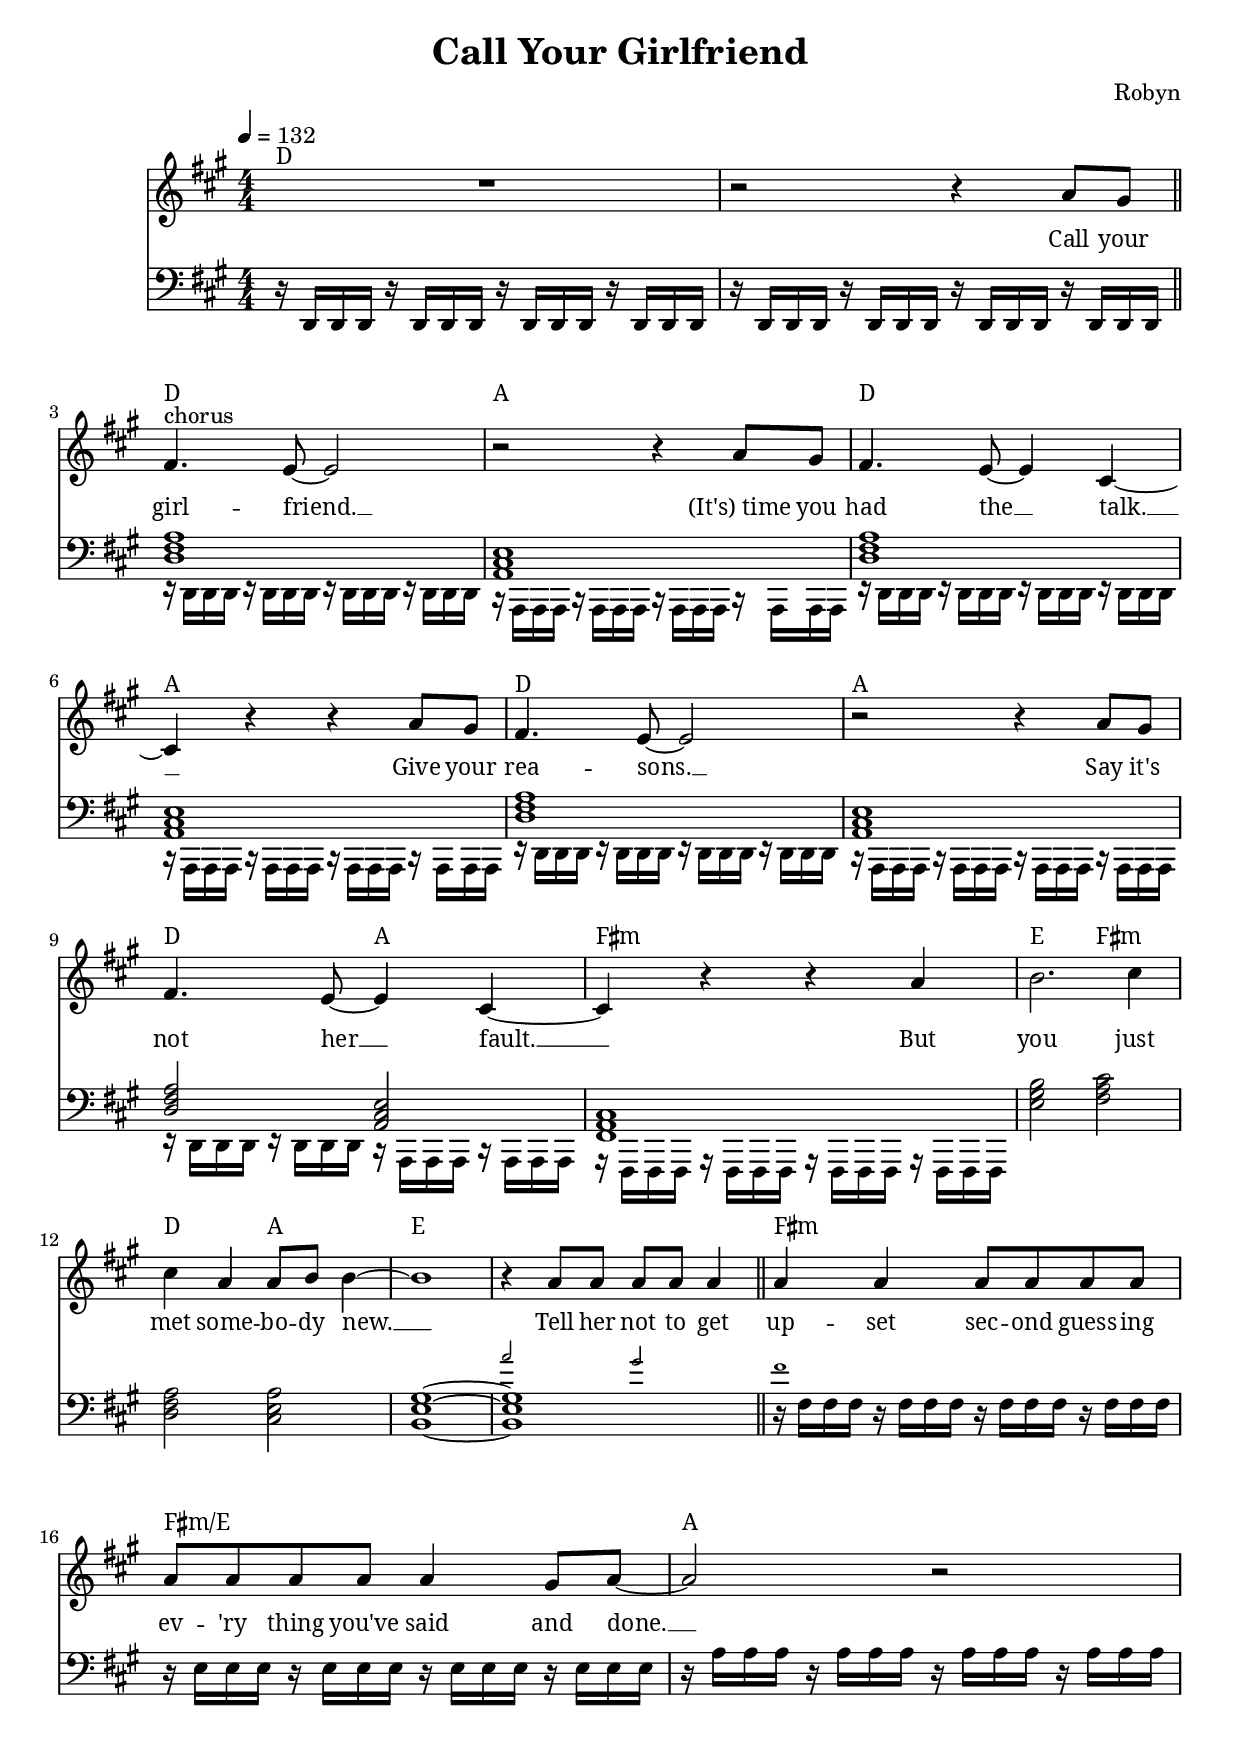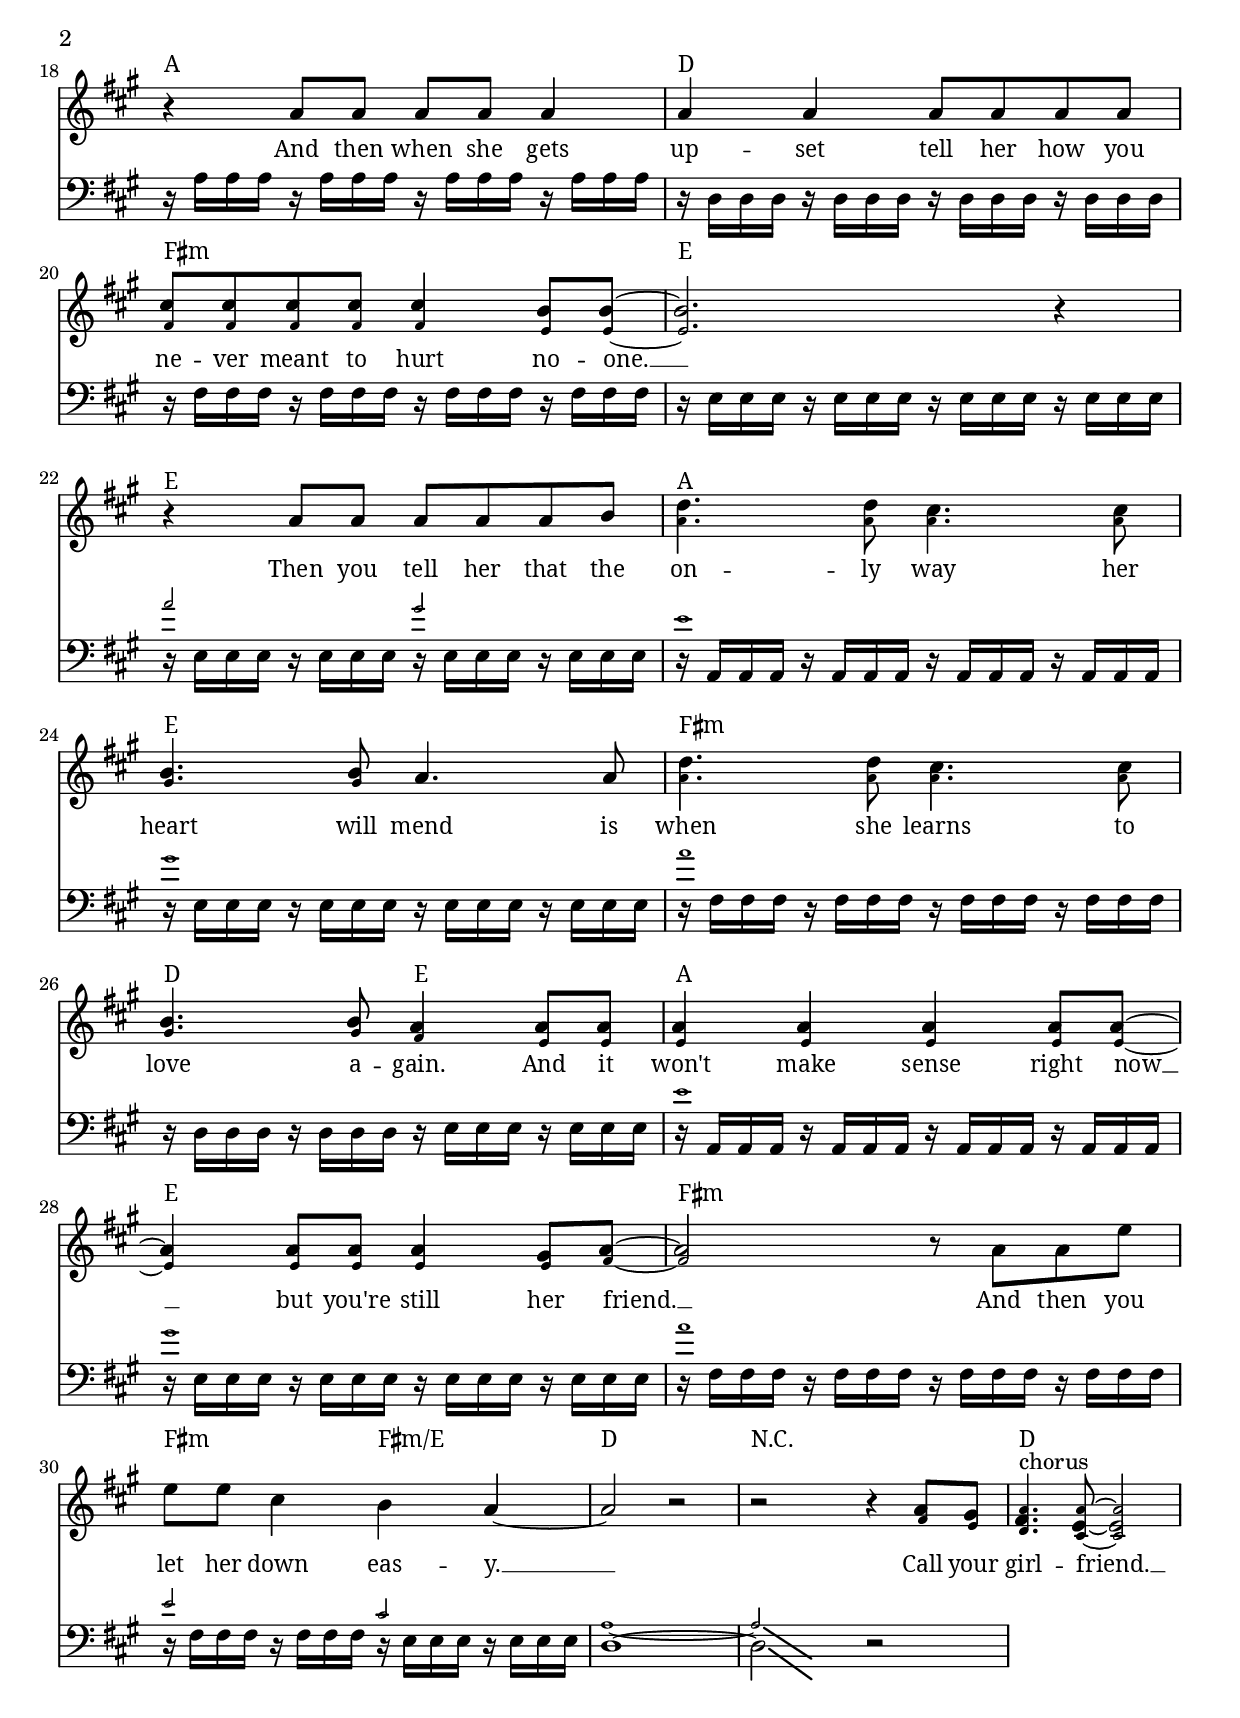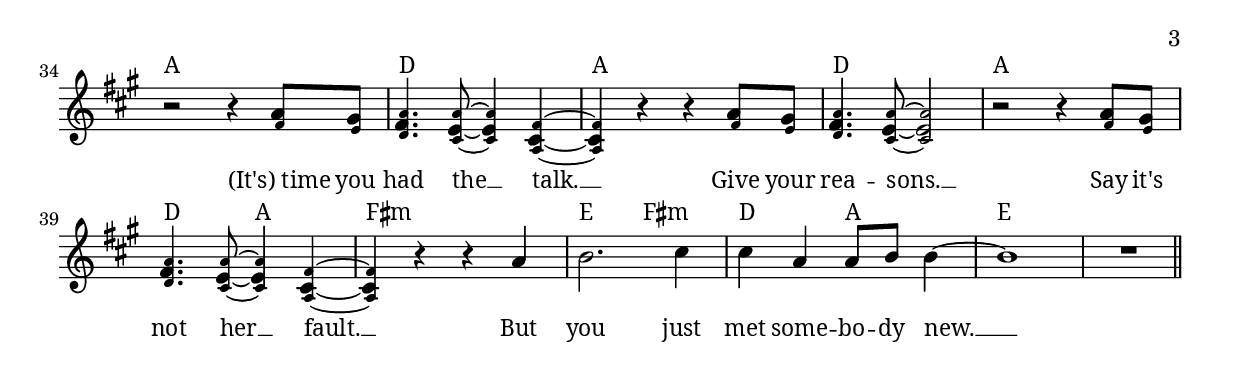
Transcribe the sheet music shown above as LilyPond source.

\version "2.20.0"
\language "english"

\header {
  title = "Call Your Girlfriend"
  composer = "Robyn"
}

global = {
  \key fs \minor
  \set Staff.printKeyCancellation = ##f
  \numericTimeSignature
  \compressFullBarRests
  \omit Voice.StringNumber
  \override TupletBracket #'bracket-visibility = #'if-no-beam
  \override MultiMeasureRest.expand-limit = #3
  \override Score.ChordName.font-name = #"Noto Serif"
  \override Score.ChordName.font-size = #0
  \override Score.LyricText.font-name = #"Noto Serif"
  \override Score.LyricText.font-size = #0
  \tempo 4 = 132
}


accompaniment = \relative c {
  \clef bass
  % intro
  \repeat unfold 8 { r16 d, d d } |

  % chorus 1
  \repeat unfold 3 {
    <<
      { <d' fs a>1 | <a cs e> | } \\
      {
        \repeat unfold 4 { r16 d, d d } |
        \repeat unfold 4 { r16 a a a } |
      }
    >>
  }

  <<
    { <d' fs a>2 <a cs e> | <fs a cs>1 | } \\
    {
      \repeat unfold 2 { r16 d d d } \repeat unfold 2 { r16 a a a } |
      \repeat unfold 4 { r16 fs fs fs } |
    }
  >>

  <e'' gs b>2 <fs a cs> | <d fs a> <cs e a> |
  <<
    { <b e gs>1 ~ | q | \repeat unfold 4 { r16 fs' fs fs } }
    \new CueVoice {
      s1 |
      \stemUp a'2 gs2 | fs1 |
    }
  >> |



  \repeat unfold 4 { r16 e, e e } |
  \repeat unfold 8 { r16 a a a } |

  \repeat unfold 4 { r16 d, d d } |
  \repeat unfold 4 { r16 fs fs fs } |
  \repeat unfold 4 { r16 e e e } |
  <<
    {
      \repeat unfold 4 { r16 e e e } | \repeat unfold 4 { r16 a, a a } |
      \repeat unfold 4 { r16 e' e e } | \repeat unfold 4 { r16 fs fs fs } |
    }
    \new CueVoice {
      \stemUp a'2 gs2 | e1 | gs1 | a1 |
    }
  >> |

  \repeat unfold 2 { r16 d,, d d } \repeat unfold 2 { r16 e e  e } |

  <<
    {
      \repeat unfold 4 { r16 a, a a } |
      \repeat unfold 4 { r16 e' e e } |
      \repeat unfold 4 { r16 fs fs fs } |
      \repeat unfold 2 { r16 fs fs fs } \repeat unfold 2 { r16 e e e } |
      \stemDown d1 ~ | d2\glissando \cadenzaOn \hideNotes d,4 \unHideNotes \cadenzaOff r2 |
    }
    \new CueVoice {
      \stemUp e''1 | gs1 | a1 | e2 cs | a1 ~ | a2\glissando \cadenzaOn \hideNotes a,4 \unHideNotes \cadenzaOff s2 |
    }
  >>




}

vocalMelody = \relative c'' {
  R1 |
  r2 r4 a8 gs |

  \bar "||"

  fs4.^"chorus" e8 ~ e2 | r2 r4 a8 gs |
  fs4. e8 ~ e4 cs ~ | cs4 r4 r4 a'8 gs |
  fs4. e8 ~ e2 | r2 r4 a8 gs |
  fs4. e8 ~ e4 cs ~ | cs4 r4 r4 a' |

  b2. cs4 | cs a a8 b b4 ~ |
  b1 | r4 a8 a a a a4 | \bar "||"

  a4 a a8 a a a | a a a a a4 gs8 a ~ | a2 r2 | r4 a8 a a a a4 |
  a4 a a8 a a a | <\tweak font-size #-3 fs cs'> q q q q4 <\tweak font-size #-3 e b'>8 q ~ | q2. r4 | r4 a8 a a a a b |

  % pre-chorus
  <\tweak font-size #-3 a d>4. q8 <\tweak font-size #-3 a cs>4. q8 |
  <\tweak font-size #-3 gs b>4. q8 a4. a8 |
  <\tweak font-size #-3 a d>4. q8 <\tweak font-size #-3 a cs>4. q8 |
  <\tweak font-size #-3 gs b>4. q8 <\tweak font-size #-3 fs a>4 <\tweak font-size #-3 e a>8 q |

  q4 q q q8 q ~ | q4 q8 q q4 <\tweak font-size #-3 e gs>8 <\tweak font-size #-3 fs a> ~ | q2 r8 a8 a e' |
  e8 e cs4 b4 a4 ~ | a2 r2 | r2 \hideNotes r4 \unHideNotes r4 <\tweak font-size #-3 fs a>8 <\tweak font-size #-3 e gs> |

  <\tweak font-size #-3 d fs \tweak font-size #-3 a>4.^"chorus" <\tweak font-size #-3 cs e \tweak font-size #-3 a>8 ~ q2 |
  r2 r4 <\tweak font-size #-3 fs a>8 <\tweak font-size #-3 e gs> |
  <\tweak font-size #-3 d fs \tweak font-size #-3 a>4. <\tweak font-size #-3 cs e \tweak font-size #-3 a>8 ~ q4 <\tweak font-size #-3 a cs \tweak font-size #-3 fs> ~ |
  q4 r4 r4 <\tweak font-size #-3 fs' a>8 <\tweak font-size #-3 e gs> |
  <\tweak font-size #-3 d fs \tweak font-size #-3 a>4. <\tweak font-size #-3 cs e \tweak font-size #-3 a >8 ~ q2 |
  r2 r4 <\tweak font-size #-3 fs a>8 <\tweak font-size #-3 e gs> |
  <\tweak font-size #-3 d fs \tweak font-size #-3 a>4. <\tweak font-size #-3 cs e \tweak font-size #-3 a>8 ~ q4 <\tweak font-size #-3 a cs \tweak font-size #-3 fs> ~ |
  q4 r4 r4 a' |

  b2. cs4 | cs a a8 b b4 ~ |
  b1 | R1 | \bar "||"
}

allTheLyrics = \lyricmode {
  % chorus
  Call your girl -- friend. __
  "(It's) time" you had the __ talk. __
  Give your rea -- sons. __
  Say it's not her __ fault. __
  But you just met some -- bo -- dy new. __

  % verse 1
  Tell her not to get up -- set sec -- ond guess -- ing ev -- 'ry thing you've said and done. __
  And then when she gets up -- set tell her how you ne -- ver meant to hurt no -- one. __

  Then you tell her that the

  % pre-chorus
  on -- ly way her heart will mend
  is when she learns to love a -- gain.
  And it won't make sense right now __ but you're still her friend. __
  And then you let her down eas -- y. __

  % chorus 2
  Call your girl -- friend. __
  "(It's) time" you had the __ talk. __
  Give your rea -- sons. __
  Say it's not her __ fault. __
  But you just met some -- bo -- dy new. __




}

accompanimentStaff = \new Staff \with { midiInstrument = "electric piano 2" midiMaximumVolume = #0.6 }{ \global \accompaniment }


vox = \new Staff \with { midiInstrument = "voice oohs" midiMinimumVolume = #0.7 } {
  <<
    \new Voice = "vocalMelody" { \clef treble \global \vocalMelody }
  >>
}

demLyrics = \new Lyrics \lyricsto "vocalMelody" {
  <<
    \new Lyrics {
      \set associatedVoice = "vocalMelody"
      \allTheLyrics
    }
  >>
}


chordExceptionMusic = {
  <c e g b d'>1-\markup { "maj9" }
  <c e g b fs'>1-\markup { "maj7" \sharp "11" }
  <c ef f g bf>1-\markup { "m7sus4" }
  <c ef gf bff>1-\markup { "°7" }
  <c ef gf bf>1-\markup { \super { "ø7" } }
  <c e g d'>1-\markup { "add9" }
  <c ef g d'>1-\markup { "m(add9)" }
  <c e fs as>1-\markup { \super { \sharp "11" \sharp "13" } }
  <c g>1-\markup { "5" }
  <c e g bf>1-\markup { "7" }
  <c e g b>1-\markup { "maj7" }
  <c ef g bf>1-\markup { "m7" }
  <c f g>1-\markup { "sus4" }
  <c d g>1-\markup { "sus2" }
  <c e g bf df'>1-\markup { "7" \super { \flat "9" } }
  <c e g f'>1-\markup { "add11" }
}

chordExceptions = #(append
  (sequential-music-to-chord-exceptions chordExceptionMusic #t)
  ignatzekExceptions
)

chordValues = \chordmode {
  \global
  \powerChords
  \set chordNameExceptions = #chordExceptions
  \set majorSevenSymbol = \markup "maj7"

  d1 | q |

  % chorus
  \repeat unfold 3 { d1 | a | }
  d2 a | fs1:m |

  e2 fs:m | d a | e1 | q |

  % verse
  fs1:m | fs:m/e | a | a |
  d | fs:m | e | e |

  % pre-chorus
  a | e | fs:m | d2 e |
  a1 | e | fs:m | q2 fs:m/e |
  d1 |
  r1 r4 | % because of the cadenza above...

  % chorus
  \repeat unfold 3 { d1 | a | }
  d2 a | fs1:m |

  e2 fs:m | d a | e1 | q |

}

chordNames = \new ChordNames {
  \set chordChanges = ##t
  \set chordNameExceptions = #chordExceptions
  \chordValues
}

\score {
  <<
    \chordNames
    \vox
    \demLyrics
    \accompanimentStaff
  >>
  \layout {
    \context {
      \Staff \RemoveEmptyStaves
      \override Glissando.minimum-length = #4
      \override Glissando.springs-and-rods = #ly:spanner::set-spacing-rods
      \override Glissando.thickness = #2
      \override VerticalAxisGroup.remove-first = ##t
    }
  }
}

\score {
  \unfoldRepeats {
    <<
      \transpose c c, \vox
      \transpose c c, \accompanimentStaff
    >>
  }
  \midi {}
}
